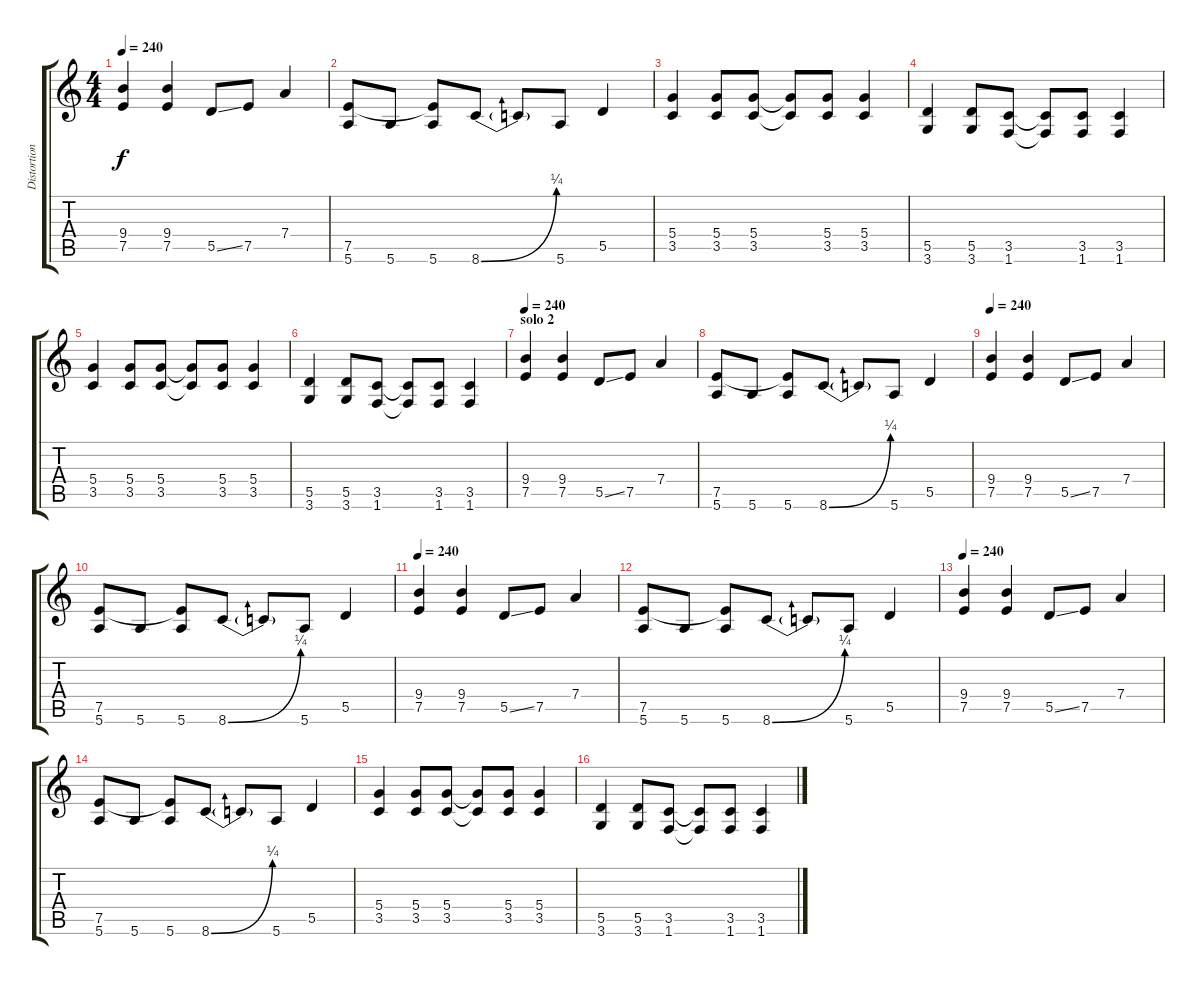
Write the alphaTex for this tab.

\track ("Distortion Guitar 1" "Distortion") {instrument distortionguitar}
\staff {score tabs}
\tuning (E4 B3 G3 D3 A2 E2) {hide}
\ts (4 4)
\tempo 240
\clef g2
\ks c
(9.4 7.5).4{dy f} (9.4 7.5).4 5.5{ss}.8 7.5.8 7.4.4 |
(7.5 5.6).8 5.6.8 (7.5{t} 5.6).8 8.6{be (bend 0 0 60 1)}.8 8.6{t}.8 5.6.8 5.5.4 |
(5.4 3.5).4 (5.4 3.5).8 (5.4 3.5).8 (5.4{t} 3.5{t}).8 (5.4 3.5).8 (5.4 3.5).4 |
(5.5 3.6).4 (5.5 3.6).8 (3.5 1.6).8 (3.5{t} 1.6{t}).8 (3.5 1.6).8 (3.5 1.6).4 |
(5.4 3.5).4 (5.4 3.5).8 (5.4 3.5).8 (5.4{t} 3.5{t}).8 (5.4 3.5).8 (5.4 3.5).4 |
(5.5 3.6).4 (5.5 3.6).8 (3.5 1.6).8 (3.5{t} 1.6{t}).8 (3.5 1.6).8 (3.5 1.6).4 |
\section ("" "solo 2")
\tempo 240
(9.4 7.5).4 (9.4 7.5).4 5.5{ss}.8 7.5.8 7.4.4 |
(7.5 5.6).8 5.6.8 (7.5{t} 5.6).8 8.6{be (bend 0 0 60 1)}.8 8.6{t}.8 5.6.8 5.5.4 |
\tempo 240
(9.4 7.5).4 (9.4 7.5).4 5.5{ss}.8 7.5.8 7.4.4 |
(7.5 5.6).8 5.6.8 (7.5{t} 5.6).8 8.6{be (bend 0 0 60 1)}.8 8.6{t}.8 5.6.8 5.5.4 |
\tempo 240
(9.4 7.5).4 (9.4 7.5).4 5.5{ss}.8 7.5.8 7.4.4 |
(7.5 5.6).8 5.6.8 (7.5{t} 5.6).8 8.6{be (bend 0 0 60 1)}.8 8.6{t}.8 5.6.8 5.5.4 |
\tempo 240
(9.4 7.5).4 (9.4 7.5).4 5.5{ss}.8 7.5.8 7.4.4 |
(7.5 5.6).8 5.6.8 (7.5{t} 5.6).8 8.6{be (bend 0 0 60 1)}.8 8.6{t}.8 5.6.8 5.5.4 |
(5.4 3.5).4 (5.4 3.5).8 (5.4 3.5).8 (5.4{t} 3.5{t}).8 (5.4 3.5).8 (5.4 3.5).4 |
(5.5 3.6).4 (5.5 3.6).8 (3.5 1.6).8 (3.5{t} 1.6{t}).8 (3.5 1.6).8 (3.5 1.6).4
